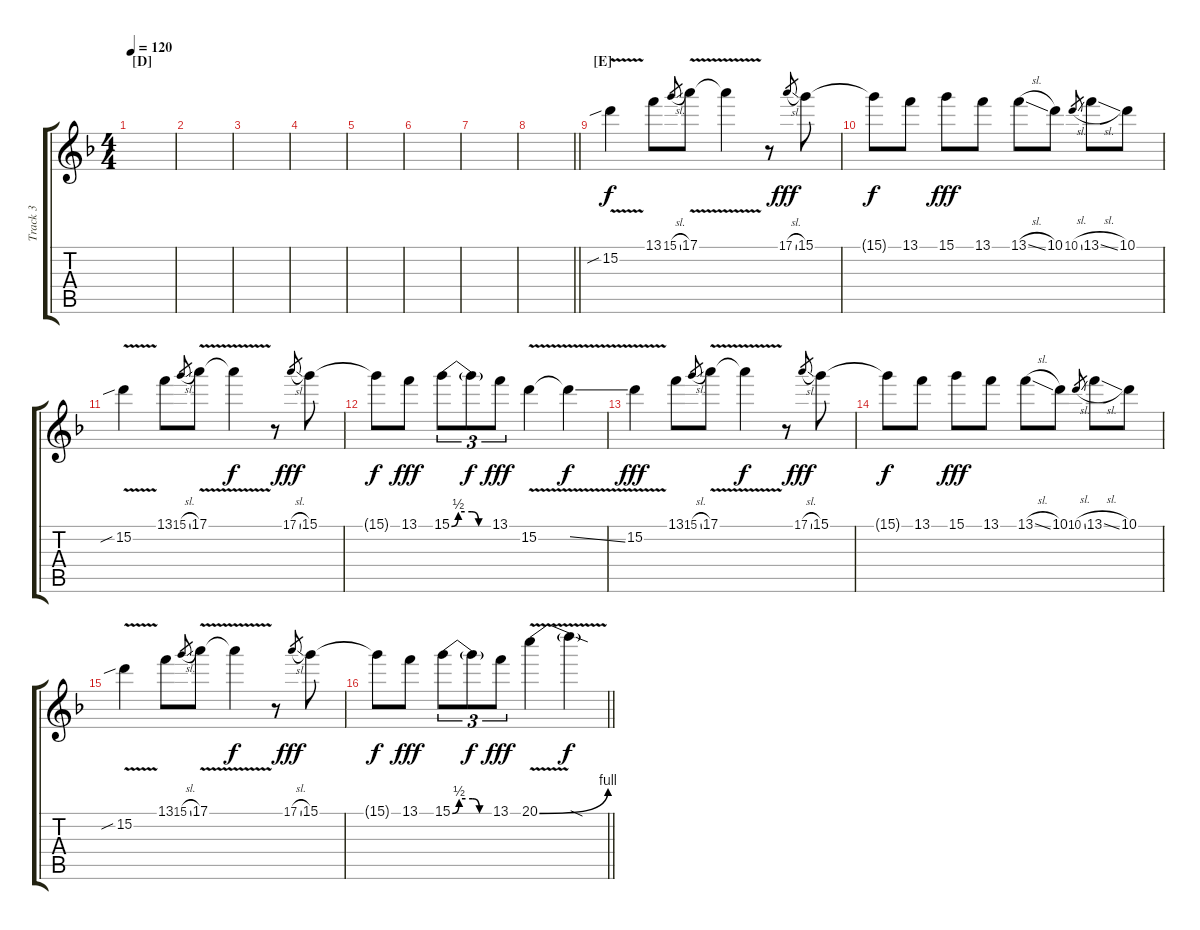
\track ("Track 3" "Track 3") {instrument distortionguitar}
\staff {score tabs}
\tuning (E4 B3 G3 D3 A2 D2) {hide}
\ts (4 4)
\section ("" "[D]")
\tempo 120
\clef g2
\ks f
|
|
|
|
|
|
|
\barLineRight lightlight
|
\section ("" "[E]")
15.2{v sib}.4 13.1.8 15.1{sl}.8{gr} 17.1{v}.8 17.1{t}.4{dy f} r.8 17.1{sl}.8{gr dy fff} 15.1.8 |
15.1{t}.8{dy f} 13.1.8 15.1.8{dy fff} 13.1.8 13.1{sl}.8 10.1.8 10.1{sl}.8{gr} 13.1{sl}.8 10.1.8 |
15.2{v sib}.4 13.1.8 15.1{sl}.8{gr} 17.1{v}.8 17.1{t}.4{dy f} r.8 17.1{sl}.8{gr dy fff} 15.1.8 |
15.1{t}.8{dy f} 13.1.8{dy fff} 15.1{be (custom 0 0 10 2 30 2 40 0 60 0)}.8{tu (3 2)} 15.1{t}.8{tu (3 2) dy f} 13.1.8{tu (3 2) dy fff} 15.2{v}.4 15.2{ss t}.4{dy f} |
15.2{v}.4{dy fff} 13.1.8 15.1{sl}.8{gr} 17.1{v}.8 17.1{t}.4{dy f} r.8 17.1{sl}.8{gr dy fff} 15.1.8 |
15.1{t}.8{dy f} 13.1.8 15.1.8{dy fff} 13.1.8 13.1{sl}.8 10.1.8 10.1{sl}.8{gr} 13.1{sl}.8 10.1.8 |
15.2{v sib}.4 13.1.8 15.1{sl}.8{gr} 17.1{v}.8 17.1{t}.4{dy f} r.8 17.1{sl}.8{gr dy fff} 15.1.8 |
\barLineRight lightlight
15.1{t}.8{dy f} 13.1.8{dy fff} 15.1{be (custom 0 0 10 2 30 2 40 0 60 0)}.8{tu (3 2)} 15.1{t}.8{tu (3 2) dy f} 13.1.8{tu (3 2) dy fff} 20.1{be (bend 0 0 60 4) v}.4 20.1{sod t}.4{dy f}
